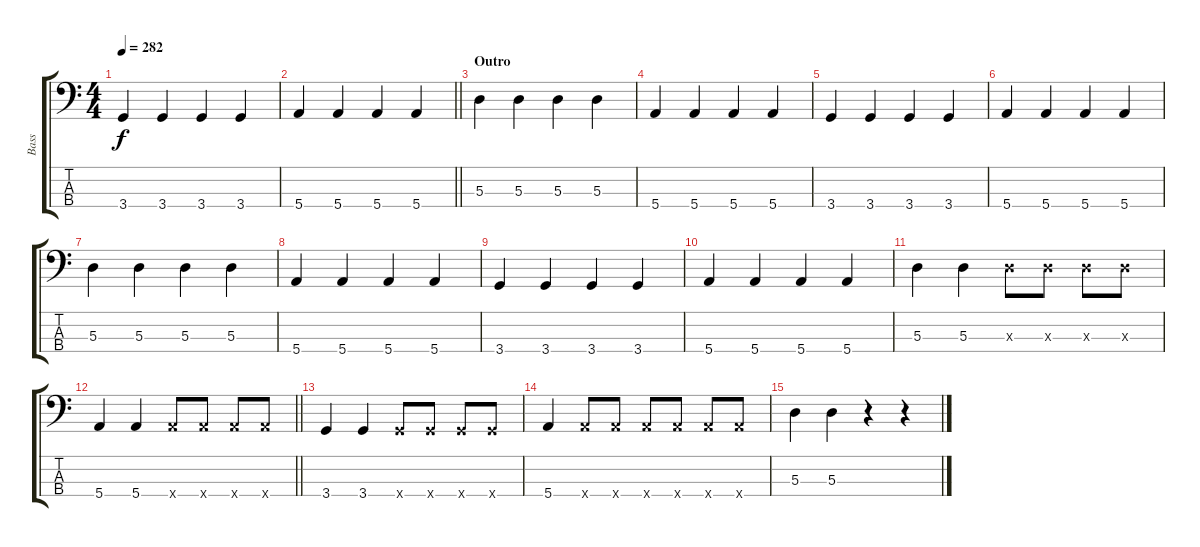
\track ("Bass" "Bass") {instrument electricbasspick}
\staff {score tabs}
\tuning (G2 D2 A1 E1) {hide}
\ts (4 4)
\tempo 282
\clef f4
\ks c
3.4.4{dy f} 3.4.4 3.4.4 3.4.4 |
\barLineRight lightlight
5.4.4 5.4.4 5.4.4 5.4.4 |
\section ("" "Outro")
5.3.4 5.3.4 5.3.4 5.3.4 |
5.4.4 5.4.4 5.4.4 5.4.4 |
3.4.4 3.4.4 3.4.4 3.4.4 |
5.4.4 5.4.4 5.4.4 5.4.4 |
5.3.4 5.3.4 5.3.4 5.3.4 |
5.4.4 5.4.4 5.4.4 5.4.4 |
3.4.4 3.4.4 3.4.4 3.4.4 |
5.4.4 5.4.4 5.4.4 5.4.4 |
5.3.4 5.3.4 5.3{x}.8 5.3{x}.8 5.3{x}.8 5.3{x}.8 |
\barLineRight lightlight
5.4.4 5.4.4 5.4{x}.8 5.4{x}.8 5.4{x}.8 5.4{x}.8 |
3.4.4 3.4.4 3.4{x}.8 3.4{x}.8 3.4{x}.8 3.4{x}.8 |
5.4.4 5.4{x}.8 5.4{x}.8 5.4{x}.8 5.4{x}.8 5.4{x}.8 5.4{x}.8 |
5.3.4 5.3.4 r.4 r.4
